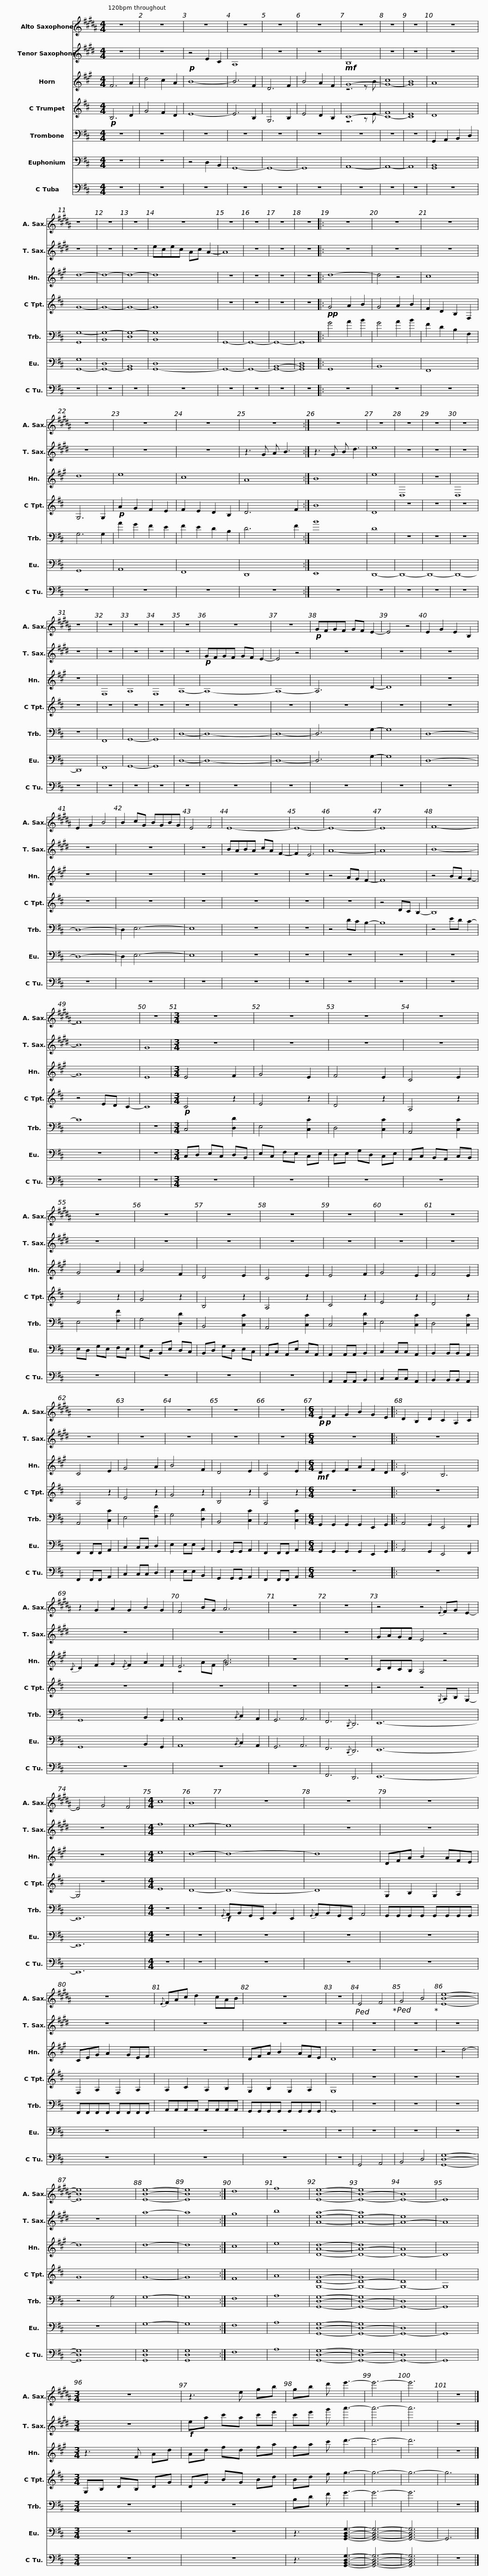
X:1
%%score 1 2 ( 3 4 ) ( 5 6 ) 7 8 9
L:1/8
M:4/4
I:linebreak $
K:D
V:1 treble transpose=-9
V:2 treble transpose=-14
V:3 treble transpose=-7
V:4 treble transpose="-7 "
V:5 treble
V:6 treble
V:7 bass
V:8 bass
V:9 bass
V:1
[K:B] z8 | z8 | z8 | z8 | z8 | %5
 z8 | z8 | z8 | z8 |$ z8 | %10
 z8 | z8 | z8 | z8 | z8 | %15
 z8 | z8 | z8 |: z8 | z8 |$ %20
 z8 | z8 | z8 | z8 | z8 :| %25
 z8 | z8 | z8 |$ z8 | z8 | %30
 z8 | z8 | z8 | z8 | z8 | %35
 z8 | z8 |!p! GFGF GF E2- | E4 z4 |$ E2 G2 E2 B,2 | %40
 E2 G2 B4 | B2 cG BGBG | E4 F4 | E8- | E8- | %45
 E8- | E8 |$ F8- | F8 | z8 | %50
[M:3/4] z6 | z6 | z6 | z6 |$ z6 | %55
 z6 | z6 | z6 | z6 | z6 | %60
 z6 |$ z6 | z6 | z6 | z6 | %65
 z6 |[M:6/4]!p!!p! E2 F2 G2 B2 G2 E2 |: D2 B,2 D2 C2 A,2 C2 |$ z2 G2 A2 G2 B2 G2 | F4 BG A6 | %70
 z12 | z12 | z4 z4{E} FG E2- |$ E4 G4 F4 |[M:4/4] c8 | %75
 B8 | z8 | z8 | z8 | z8 |$ %80
{E} FAc d2 cAB | z8 | z8 |!ped! E4 F4!ped-up! |!ped! G4 B4!ped-up! | %85
 [EBe]8- | [EBe]8 | [EBe]8- | [EBe]8 :| d8 |$ %90
 f8 | [EBe]8- | [E-B-e]8 | [E-B]8 | E8 | %95
[M:3/4] z6 | z3 e gb | gb d' e'3- | e'6- | e'6 |$ %100
 z6 |] %101
V:2
[K:E] z8 | z8 |!p! z4 E2 C2 | A,8 | z8 | %5
 z8 |!mf! B,8 | z8 | z8 |$ z8 | %10
 z8 | z8 | z8 | ecec Ac A2- | A8 | %15
 z8 | z8 | z8 |: z8 | z8 |$ %20
 z8 | z8 | z8 | z8 | z3 G A B3 :| %25
 z3 G B d3 | e8 | z8 |$ z8 | z8 | %30
 z8 | z8 | z8 | z8 | z8 | %35
!p! GFGF GF E2- | E4 z4 | z8 | z8 |$ z8 | %40
 z8 | z8 | z8 | BABA cA F2- | F2 E6 | %45
 A8- | A8 |$ B8- | B8 | G8 | %50
[M:3/4] z6 | z6 | z6 | z6 |$ z6 | %55
 z6 | z6 | z6 | z6 | z6 | %60
 z6 |$ z6 | z6 | z6 | z6 | %65
 z6 |[M:6/4] z12 |: z12 |$ z12 | z12 | %70
 z12 | z12 | GAGF E4 z4 |$ z12 |[M:4/4] f8 | %75
 e8- | e8 | z8 | z8 | z8 |$ %80
 z8 | z8 | z8 | z8 | z8 | %85
 z8 | z8 | a8- | a8 :| g8 |$ %90
 b8 | [Aea]8- | [A-e-a]8 | [A-e]8 | A8 | %95
[M:3/4] z6 |!f! ea c'a c'e' | c'e' g' a'3- | a'6- | a'6 |$ %100
 z6 |] %101
V:3
[K:A] F6 A2 | d4 c2 A2 | B8- | B6 F2 | D6 F2 | %5
 B4 A2 F2 | G8- | [G-c]8 | [GB]8 |$ A8 | %10
 d8- | d8- | d8- | d8 | z8 | %15
 z8 | z8 | z8 |: d8- | d4 z4 |$ %20
 c8 | d8 | e8 | c8 | A8 :| %25
 B8 | e8 | D,8 |$ z8 | D,8 | %30
 z8 | F,8 | A,8 | F,8 | A,8- | %35
 A,8- | A,8- | A,6 D2- | D8 |$ z8 | %40
 z8 | z8 | z8 | z8 | z8 | %45
 z4 AG F2- | F8 |$ z4 BA G2- | G8 | E8 | %50
[M:3/4] E4 F2 | G4 E2 | F4 E2 | C4 E2 |$ G4 A2 | %55
 B4 F2 | D4 E2 | C4 E2 | E4 F2 | G4 E2 | %60
 F4 E2 |$ C4 E2 | G4 A2 | B4 F2 | D4 E2 | %65
 C4 E2 |[M:6/4]!mf! D2 E2 F2 A2 F2 D2 |: C6 B,6 |${/C} D2 F2 G2{/E} F2 A2 F2 | E6 G6 | %70
 z12 | z12 | CDCB, A,4 z4 |$ z12 |[M:4/4] e8 | %75
 d8- | d8- | d8 | DFA B2 AFE | CEG A2 GEF |$ %80
 z8 | DFA B2 AFE | D8 | z8 | z8 | %85
 z4 d4- | d8 | d8- | d8 :| c8 |$ %90
 e8 | [DAd]8- | [D-A-d]8 | [D-A]8 | D8 | %95
[M:3/4] z3 F Ad | Ad fd fa | fa c' d'3- | d'6- | d'6 |$ %100
 z6 |] %101
V:4
[K:A] x8 | x8 | x8 | x8 | x8 | %5
 x8 | z6 z B | x8 | x8 |$ x8 | %10
 x8 | x8 | x8 | x8 | x8 | %15
 x8 | x8 | x8 |: x8 | x8 |$ %20
 x8 | x8 | x8 | x8 | x8 :| %25
 x8 | x8 | x8 |$ x8 | x8 | %30
 x8 | x8 | x8 | x8 | x8 | %35
 x8 | x8 | x8 | x8 |$ x8 | %40
 x8 | x8 | x8 | x8 | x8 | %45
 x8 | x8 |$ x8 | x8 | x8 | %50
[M:3/4] x6 | x6 | x6 | x6 |$ x6 | %55
 x6 | x6 | x6 | x6 | x6 | %60
 x6 |$ x6 | x6 | x6 | x6 | %65
 x6 |[M:6/4] x12 |: x12 |$ x12 | z4 AF B6 | %70
 x12 | x12 | x12 |$ x12 |[M:4/4] x8 | %75
 x8 | x8 | x8 | x8 | x8 |$ %80
 x8 | x8 | x8 | x8 | x8 | %85
 x8 | x8 | x8 | x8 :| x8 |$ %90
 x8 | x8 | x8 | x8 | x8 | %95
[M:3/4] x6 | x6 | x6 | x6 | x6 |$ %100
 x6 |] %101
V:5
!p! B,6 D2 | G4 F2 D2 | E8- | E6 B,2 | G,6 B,2 | %5
 E4 D2 B,2 | C8- | [C-F]8 | [CE]8 |$ D8 | %10
 G8- | G8- | G8- | G8 | z8 | %15
 z8 | z8 | z8 |:!pp! G4 A2 B2 | G4 A2 B2 |$ %20
 F2 D2 B,2 F,2 | G,6 G,2 |!p! A2 G2 F2 E2 | F2 E2 D2 B,2 | D6 F2 :| %25
 B8 | D8 | z8 |$ z8 | z8 | %30
 z8 | z8 | z8 | z8 | z8 | %35
 z8 | z8 | z8 | z8 |$ z8 | %40
 z8 | z8 | z8 | z8 | z8 | %45
 z8 | z4 DC B,2- |$ B,8 | z4 ED C2- | C8 | %50
[M:3/4]!p! C4 z2 | E4 z2 | D4 z2 | A,4 z2 |$ E4 z2 | %55
 G4 z2 | B,4 z2 | A,4 z2 | C4 z2 | E4 z2 | %60
 D4 z2 |$ A,4 z2 | E4 z2 | G4 z2 | B,4 z2 | %65
 A,4 z2 |[M:6/4] z12 |: z12 |$ z12 | z12 | %70
 z12 | z12 | z4 z4{G,} A,B, G,2- |$ G,4 z8 |[M:4/4] E8 | %75
 D8- | D8- | D8 | G,2 B,2 G,2 A,2 | F,2 A,2 F,2 A,2 |$ %80
 A,2 C2 A,2 B,2 | G,2 B,2 G,2 A,2 | G,8 | z8 | z8 | %85
 z8 | G8 | G8- | G8 :| F8 |$ %90
 A8 | [G,DG]8- | [G,-D-G]8 | [G,-D]8 | G,8 | %95
[M:3/4] G,B, DB, DG | DG BG Bd | Bd f g3- | g6- | g6- |$ %100
 g6 |] %101
V:6
 x8 | x8 | x8 | x8 | x8 | %5
 x8 | z6 z E | x8 | x8 |$ x8 | %10
 x8 | x8 | x8 | x8 | x8 | %15
 x8 | x8 | x8 |: x8 | x8 |$ %20
 x8 | x8 | x8 | x8 | x8 :| %25
 x8 | x8 | x8 |$ x8 | x8 | %30
 x8 | x8 | x8 | x8 | x8 | %35
 x8 | x8 | x8 | x8 |$ x8 | %40
 x8 | x8 | x8 | x8 | x8 | %45
 x8 | x8 |$ x8 | x8 | x8 | %50
[M:3/4] x6 | x6 | x6 | x6 |$ x6 | %55
 x6 | x6 | x6 | x6 | x6 | %60
 x6 |$ x6 | x6 | x6 | x6 | %65
 x6 |[M:6/4] x12 |: x12 |$ x12 | x12 | %70
 x12 | x12 | x12 |$ x12 |[M:4/4] x8 | %75
 x8 | x8 | x8 | x8 | x8 |$ %80
 x8 | x8 | x8 | x8 | x8 | %85
 x8 | x8 | x8 | x8 :| x8 |$ %90
 x8 | x8 | x8 | x8 | x8 | %95
[M:3/4] x6 | x6 | x6 | x6 | x6 |$ %100
 x6 |] %101
V:7
 z8 | z8 | z8 | z8 | z8 | %5
 z8 | z8 | z8 | z8 |$ G,,2 A,,2 B,,2 D,2 | %10
 [G,,G,-]8 | [B,,G,-]8 | [D,G,-]8 | [B,,G,]8 | G,,8- | %15
 G,,8- | G,,8- | G,,8 |: G4 A2 B2 | G4 A2 B2 |$ %20
 F2 D2 B,2 F,2 | G,6 G,2 | A2 G2 F2 E2 | F2 E2 D2 B,2 | D6 F2 :| %25
 B8 | D8 | z8 |$ z8 | z8 | %30
 z8 | F,,8 | G,,8- | G,,8 | D,8- | %35
 D,8- | D,8- | D,6 G,2- | G,8 |$ D,8- | %40
 D,8- | D,2 E,6- | E,8 | z8 | z8 | %45
 z4 DC B,2- | B,8 |$ z4 ED C2- | C8 | z8 | %50
[M:3/4] C,4 [D,D]2 | E,4 [C,C]2 | D,4 [C,C]2 | A,,4 [C,C]2 |$ E,4 [F,F]2 | %55
 G,4 [D,D]2 | B,,4 [C,C]2 | A,,4 [C,C]2 | C,4 [D,D]2 | E,4 [C,C]2 | %60
 D,4 [C,C]2 |$ A,,4 [C,C]2 | E,4 [F,F]2 | G,4 [D,D]2 | B,,4 [C,C]2 | %65
 A,,4 [C,C]2 |[M:6/4] G,,2 G,,2 G,,2 G,,2 E,,2 G,,2 |: A,,4 G,,2 E,,4 F,,2 |$ G,,8 B,,2 G,,2 | A,,8{/B,,} C,2 A,,2 | %70
 G,,6 A,,6 | F,,6{/C,,} D,,6 | E,,12- |$ E,,12 |[M:4/4] z8 | %75
 z8 |!f!{G,,} A,,B,,G,,E,, B,,2 E,,2 |{G,,} A,,B,,G,,E,, A,,4 | G,,G,,G,,G,, G,,G,,G,,G,, | F,,F,,F,,F,, F,,F,,F,,F,, |$ %80
 A,,A,,A,,A,, A,,A,,A,,A,, | G,,G,,G,,G,, G,,G,,G,,G,, | G,,8 | z8 | z8 | %85
 z8 | z4 G,4 | G,8- | G,8 :| F,8 |$ %90
 A,8 | [G,,D,G,]8- | [G,,-D,-G,]8 | [G,,-D,]8 | G,,8 | %95
[M:3/4] z6 | z6 | B,D F G3- | G6- | G6 |$ %100
 z6 |] %101
V:8
 z8 | z8 | z4 D,2 B,,2 | G,,8- | G,,8- | %5
 G,,8 | A,,8- | A,,8- | A,,8 |$ [G,,B,,]8 | %10
 [G,,-G,]8 | [G,,-D,]8 | [G,,B,,]8 | [G,,-D,]8 | G,,8- | %15
 G,,8- | [G,,B,,]8- | [G,,B,,D,]8 |: G,,8 | B,,8 |$ %20
 F,,8 | G,,8 | A,,8 | F,,8 | D,,8 :| %25
 E,,8 | D,,8- | D,,8- |$ D,,8- | D,,8- | %30
 D,,8 | F,,8 | G,,8- | G,,8 | D,8- | %35
 D,8- | D,8- | D,6 G,2- | G,8 |$ D,8- | %40
 D,8- | D,2 E,6- | E,8 | z8 | z8 | %45
 z8 | z8 |$ z8 | z8 | z8 | %50
[M:3/4] C,D, E,C, D,B,, | E,C, F,E, C,E, | D,E, G,D, C,E, | A,,C, B,,A,, C,B,, |$ E,D, G,E, F,E, | %55
 G,D, B,,E, D,C, | B,,D, G,D, E,C, | A,,C, A,,E, C,A,, | A,,2 A,,A,, B,,2 | C,2 C,C, A,,2 | %60
 B,,2 B,,B,, A,,2 |$ F,,2 F,,F,, A,,2 | C,2 C,C, D,2 | E,2 E,E, B,,2 | G,,2 G,,G,, A,,2 | %65
 F,,2 F,,F,, A,,2 |[M:6/4] G,,2 G,,2 G,,2 G,,2 E,,2 G,,2 |: A,,4 G,,2 E,,4 F,,2 |$ G,,8 B,,2 G,,2 | A,,8{/B,,} C,2 A,,2 | %70
 G,,6 A,,6 | F,,6{/C,,} D,,6 | E,,12- |$ E,,12 |[M:4/4] z8 | %75
 z8 | z8 | z8 | z8 | z8 |$ %80
 z8 | z8 | z8 | z8 | z8 | %85
 z8 | z8 | G,8- | G,8 :| F,8 |$ %90
 A,8 | [G,,D,G,]8- | [G,,-D,-G,]8 | [G,,-D,]8 | G,,8 | %95
[M:3/4] z6 | z6 | z3 [G,,B,,D,G,]3- | [G,,B,,D,G,]6- | [G,,-B,,D,G,]6 |$ %100
 G,,6 |] %101
V:9
 z8 | z8 | z8 | z8 | z8 | %5
 z8 | z8 | z8 | z8 |$ z8 | %10
 z8 | z8 | z8 | z8 | z8 | %15
 z8 | z8 | z8 |: z8 | z8 |$ %20
 z8 | z8 | z8 | z8 | z8 :| %25
 z8 | z8 | z8 |$ z8 | z8 | %30
 z8 | z8 | z8 | z8 | z8 | %35
 z8 | z8 | z8 | z8 |$ z8 | %40
 z8 | z8 | z8 | z8 | z8 | %45
 z8 | z8 |$ z8 | z8 | z8 | %50
[M:3/4] z6 | z6 | z6 | z6 |$ z6 | %55
 z6 | z6 | z6 | A,,2 A,,A,, B,,2 | C,2 C,C, A,,2 | %60
 B,,2 B,,B,, A,,2 |$ F,,2 F,,F,, A,,2 | C,2 C,C, D,2 | E,2 E,E, B,,2 | G,,2 G,,G,, A,,2 | %65
 F,,2 F,,F,, A,,2 |[M:6/4] z12 |: z12 |$ z12 | z12 | %70
 z12 | F,,6 D,,6 | E,,12- |$ E,,12 |[M:4/4] z8 | %75
 z8 | z8 | z8 | z8 | z8 |$ %80
 z8 | z8 | z8 | G,,4 A,,4 | B,,4 D,4 | %85
 [G,,D,G,]8- | [G,,D,G,]8 | [G,,D,G,]8 | [G,,D,G,]8 :| F,8 |$ %90
 A,8 | [G,,D,G,]8- | [G,,-D,-G,]8 | [G,,-D,]8 | G,,8 | %95
[M:3/4] z6 | z6 | z3 [G,,B,,D,G,]3- | [G,,B,,D,G,]6- | [G,,B,,D,G,]6 |$ %100
 z6 |] %101
